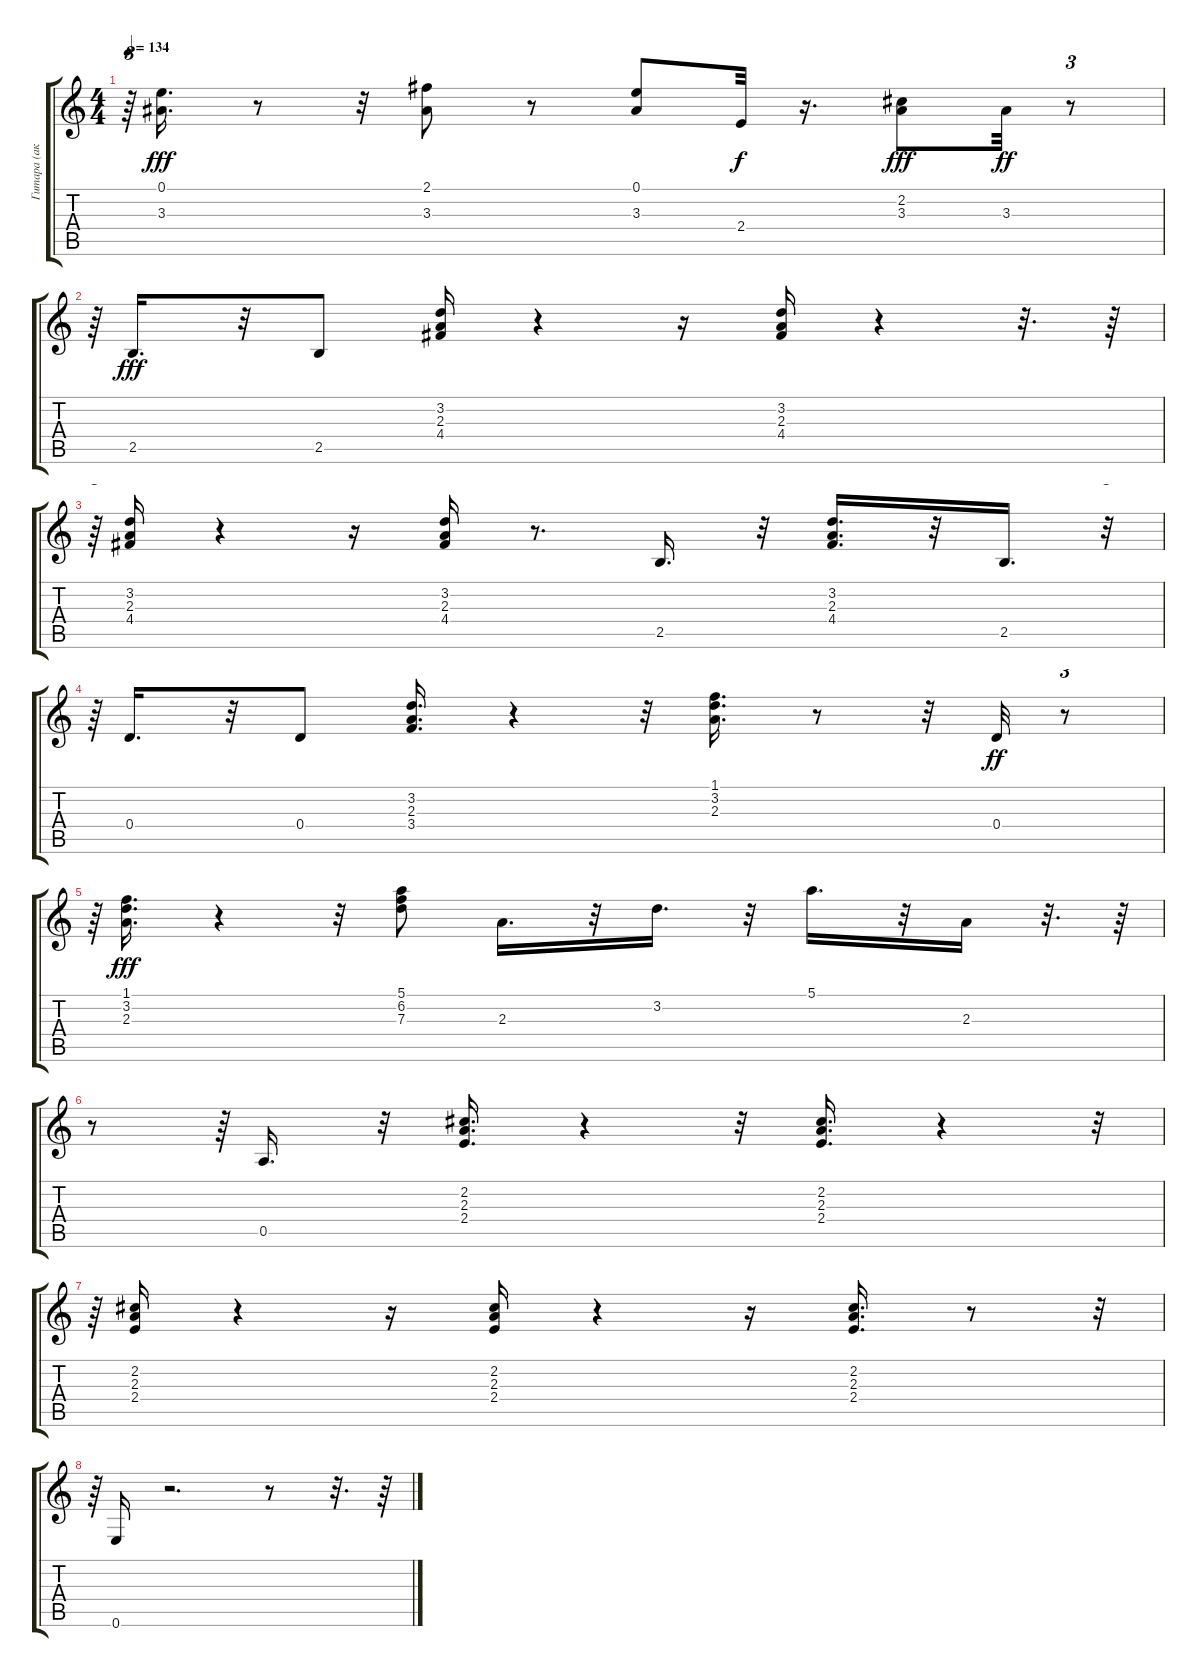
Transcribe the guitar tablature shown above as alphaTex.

\track ("Гитара (аккомпанемент)" "Гитара (ак") {instrument electricguitarclean}
\staff {score tabs}
\tuning (E4 B3 G3 D3 A2 E2) {hide}
\ts (4 4)
\tempo 134
\clef g2
\ks c
r.64{tu (3 2) dy fff} (0.1 3.3).16{d} r.8 r.32 (2.1 3.3).8 r.8 (0.1 3.3).8 2.4.32{dy f} r.16{d} (2.2 3.3).8{dy fff} 3.3.32{dy ff} r.8{tu (3 2)} |
r.64{tu (3 2)} 2.5.16{d dy fff} r.32 2.5.8 (3.2 2.3 4.4).16 r.4 r.16 (3.2 2.3 4.4).16 r.4 r.32{d} r.64 |
r.64{tu (3 2)} (3.2 2.3 4.4).16 r.4 r.16 (3.2 2.3 4.4).16 r.8{d} 2.5.16{d} r.32 (3.2 2.3 4.4).16{d} r.32 2.5.16{d} r.32{tu (3 2)} |
r.64{tu (3 2)} 0.4.16{d} r.32 0.4.8 (3.2 2.3 3.4).16{d} r.4 r.32 (1.1 3.2 2.3).16{d} r.8 r.32 0.4.32{dy ff} r.8{tu (3 2)} |
r.64{tu (3 2)} (1.1 3.2 2.3).16{d dy fff} r.4 r.32 (5.1 6.2 7.3).8 2.3.16{d} r.32 3.2.16{d} r.32 5.1.16{d} r.32 2.3.16 r.32{d} r.64 |
r.8 r.64{tu (3 2)} 0.5.16{d} r.32 (2.2 2.3 2.4).16{d} r.4 r.32 (2.2 2.3 2.4).16{d} r.4 r.32{tu (3 2)} |
r.64{tu (3 2)} (2.2 2.3 2.4).16 r.4 r.16 (2.2 2.3 2.4).16 r.4 r.16 (2.2 2.3 2.4).16{d} r.8 r.32{tu (3 2)} |
r.64{tu (3 2)} 0.6.16 r.2{d} r.8 r.32{d} r.64
